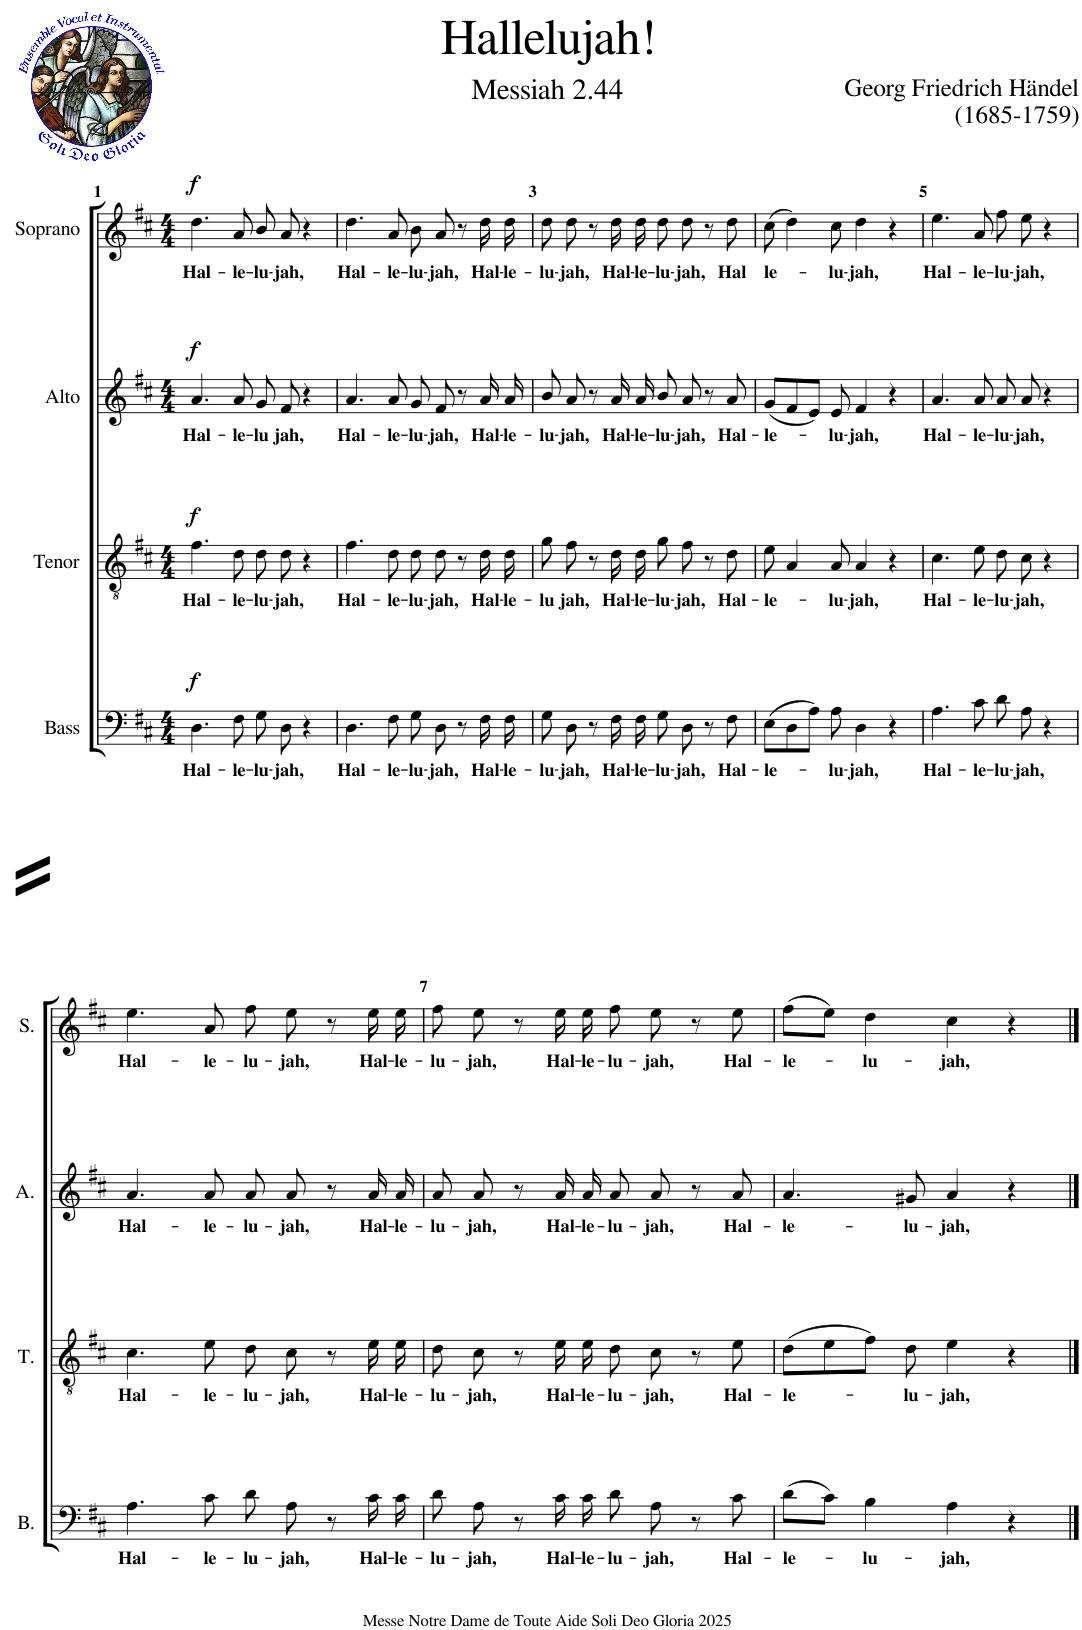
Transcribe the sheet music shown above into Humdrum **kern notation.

**kern	**text	**dynam	**kern	**text	**dynam	**kern	**text	**dynam	**kern	**text	**dynam
*part4	*part4	*part4	*part3	*part3	*part3	*part2	*part2	*part2	*part1	*part1	*part1
*staff4	*staff4	*staff4	*staff3	*staff3	*staff3	*staff2	*staff2	*staff2	*staff1	*staff1	*staff1
*I"Bass	*	*	*I"Tenor	*	*	*I"Alto	*	*	*I"Soprano	*	*
*I'B.	*	*	*I'T.	*	*	*I'A.	*	*	*I'S.	*	*
*clefF4	*	*	*clefGv2	*	*	*clefG2	*	*	*clefG2	*	*
*k[f#c#]	*	*	*k[f#c#]	*	*	*k[f#c#]	*	*	*k[f#c#]	*	*
*D:	*	*	*D:	*	*	*D:	*	*	*D:	*	*
*M4/4	*	*	*M4/4	*	*	*M4/4	*	*	*M4/4	*	*
=1	=1	=1	=1	=1	=1	=1	=1	=1	=1	=1	=1
!	!LO:LY:b	!LO:DY:a	!	!LO:LY:b	!LO:DY:a	!	!LO:LY:b	!LO:DY:a	!	!LO:LY:b	!LO:DY:a
4.D\	Hal-	f	4.f#\	Hal-	f	4.a/	Hal-	f	4.dd\	Hal-	f
!	!LO:LY:b	!	!	!LO:LY:b	!	!	!LO:LY:b	!	!	!LO:LY:b	!
8F#\	-le-	.	8d\	-le-	.	8a/	-le-	.	8a/	-le-	.
!	!LO:LY:b	!	!	!LO:LY:b	!	!	!LO:LY:b	!	!	!LO:LY:b	!
8G\	-lu-	.	8d\	-lu-	.	8g/	-lu	.	8b/	-lu-	.
!	!LO:LY:b	!	!	!LO:LY:b	!	!	!LO:LY:b	!	!	!LO:LY:b	!
8D\	-jah,	.	8d\	-jah,	.	8f#/	jah,	.	8a/	-jah,	.
4r	.	.	4r	.	.	4r	.	.	4r	.	.
=2	=2	=2	=2	=2	=2	=2	=2	=2	=2	=2	=2
!	!LO:LY:b	!	!	!LO:LY:b	!	!	!LO:LY:b	!	!	!LO:LY:b	!
4.D\	Hal-	.	4.f#\	Hal-	.	4.a/	Hal-	.	4.dd\	Hal-	.
!	!LO:LY:b	!	!	!LO:LY:b	!	!	!LO:LY:b	!	!	!LO:LY:b	!
8F#\	-le-	.	8d\	-le-	.	8a/	-le-	.	8a/	-le-	.
!	!LO:LY:b	!	!	!LO:LY:b	!	!	!LO:LY:b	!	!	!LO:LY:b	!
8G\	-lu-	.	8d\	-lu-	.	8g/	-lu-	.	8b\	-lu-	.
!	!LO:LY:b	!	!	!LO:LY:b	!	!	!LO:LY:b	!	!	!LO:LY:b	!
8D\	-jah,	.	8d\	-jah,	.	8f#/	-jah,	.	8a/	-jah,	.
8r	.	.	8r	.	.	8r	.	.	8r	.	.
!	!LO:LY:b	!	!	!LO:LY:b	!	!	!LO:LY:b	!	!	!LO:LY:b	!
16F#\	Hal-	.	16d\	Hal-	.	16a/	Hal-	.	16dd\	Hal-	.
!	!LO:LY:b	!	!	!LO:LY:b	!	!	!LO:LY:b	!	!	!LO:LY:b	!
16F#\	-le-	.	16d\	-le-	.	16a/	-le-	.	16dd\	-le-	.
=3	=3	=3	=3	=3	=3	=3	=3	=3	=3	=3	=3
!	!LO:LY:b	!	!	!LO:LY:b	!	!	!LO:LY:b	!	!	!LO:LY:b	!
8G\	-lu-	.	8g\	-lu	.	8b/	-lu-	.	8dd\	-lu-	.
!	!LO:LY:b	!	!	!LO:LY:b	!	!	!LO:LY:b	!	!	!LO:LY:b	!
8D\	-jah,	.	8f#\	jah,	.	8a/	-jah,	.	8dd\	-jah,	.
8r	.	.	8r	.	.	8r	.	.	8r	.	.
!	!LO:LY:b	!	!	!LO:LY:b	!	!	!LO:LY:b	!	!	!LO:LY:b	!
16F#\	Hal-	.	16d\	Hal-	.	16a/	Hal-	.	16dd\	Hal-	.
!	!LO:LY:b	!	!	!LO:LY:b	!	!	!LO:LY:b	!	!	!LO:LY:b	!
16F#\	-le-	.	16d\	-le-	.	16a/	-le-	.	16dd\	-le-	.
!	!LO:LY:b	!	!	!LO:LY:b	!	!	!LO:LY:b	!	!	!LO:LY:b	!
8G\	-lu-	.	8g\	-lu-	.	8b/	-lu-	.	8dd\	-lu-	.
!	!LO:LY:b	!	!	!LO:LY:b	!	!	!LO:LY:b	!	!	!LO:LY:b	!
8D\	-jah,	.	8f#\	-jah,	.	8a/	-jah,	.	8dd\	-jah,	.
8r	.	.	8r	.	.	8r	.	.	8r	.	.
!	!LO:LY:b	!	!	!LO:LY:b	!	!	!LO:LY:b	!	!	!LO:LY:b	!
8F#\	Hal-	.	8d\	Hal-	.	8a/	Hal-	.	8dd\	Hal	.
=4	=4	=4	=4	=4	=4	=4	=4	=4	=4	=4	=4
!	!LO:LY:b	!	!	!LO:LY:b	!	!	!LO:LY:b	!	!	!LO:LY:b	!
(8E\L	-le-	.	8e\	-le-	.	(8g/L	-le-	.	(8cc#\	le-	.
8D\	.	.	4A/	.	.	8f#/	.	.	4dd\)	.	.
8A\J)	.	.	.	.	.	8e/J)	.	.	.	.	.
!	!LO:LY:b	!	!	!LO:LY:b	!	!	!LO:LY:b	!	!	!LO:LY:b	!
8A\	-lu-	.	8A/	-lu-	.	8e/	-lu-	.	8cc#\	-lu-	.
!	!LO:LY:b	!	!	!LO:LY:b	!	!	!LO:LY:b	!	!	!LO:LY:b	!
4D\	-jah,	.	4A/	-jah,	.	4f#/	-jah,	.	4dd\	-jah,	.
4r	.	.	4r	.	.	4r	.	.	4r	.	.
=5	=5	=5	=5	=5	=5	=5	=5	=5	=5	=5	=5
!	!LO:LY:b	!	!	!LO:LY:b	!	!	!LO:LY:b	!	!	!LO:LY:b	!
4.A\	Hal-	.	4.c#\	Hal-	.	4.a/	Hal-	.	4.ee\	Hal-	.
!	!LO:LY:b	!	!	!LO:LY:b	!	!	!LO:LY:b	!	!	!LO:LY:b	!
8c#\	-le-	.	8e\	-le-	.	8a/	-le-	.	8a/	-le-	.
!	!LO:LY:b	!	!	!LO:LY:b	!	!	!LO:LY:b	!	!	!LO:LY:b	!
8d\	-lu-	.	8d\	-lu-	.	8a/	-lu-	.	8ff#\	-lu-	.
!	!LO:LY:b	!	!	!LO:LY:b	!	!	!LO:LY:b	!	!	!LO:LY:b	!
8A\	-jah,	.	8c#\	-jah,	.	8a/	-jah,	.	8ee\	-jah,	.
4r	.	.	4r	.	.	4r	.	.	4r	.	.
!!LO:LB:g=z
=6	=6	=6	=6	=6	=6	=6	=6	=6	=6	=6	=6
!	!LO:LY:b	!	!	!LO:LY:b	!	!	!LO:LY:b	!	!	!LO:LY:b	!
4.A\	Hal-	.	4.c#\	Hal-	.	4.a/	Hal-	.	4.ee\	Hal-	.
!	!LO:LY:b	!	!	!LO:LY:b	!	!	!LO:LY:b	!	!	!LO:LY:b	!
8c#\	-le-	.	8e\	-le-	.	8a/	-le-	.	8a/	-le-	.
!	!LO:LY:b	!	!	!LO:LY:b	!	!	!LO:LY:b	!	!	!LO:LY:b	!
8d\	-lu-	.	8d\	-lu-	.	8a/	-lu-	.	8ff#\	-lu-	.
!	!LO:LY:b	!	!	!LO:LY:b	!	!	!LO:LY:b	!	!	!LO:LY:b	!
8A\	-jah,	.	8c#\	-jah,	.	8a/	-jah,	.	8ee\	-jah,	.
8r	.	.	8r	.	.	8r	.	.	8r	.	.
!	!LO:LY:b	!	!	!LO:LY:b	!	!	!LO:LY:b	!	!	!LO:LY:b	!
16c#\	Hal-	.	16e\	Hal-	.	16a/	Hal-	.	16ee\	Hal-	.
!	!LO:LY:b	!	!	!LO:LY:b	!	!	!LO:LY:b	!	!	!LO:LY:b	!
16c#\	-le-	.	16e\	-le-	.	16a/	-le-	.	16ee\	-le-	.
=7	=7	=7	=7	=7	=7	=7	=7	=7	=7	=7	=7
!	!LO:LY:b	!	!	!LO:LY:b	!	!	!LO:LY:b	!	!	!LO:LY:b	!
8d\	-lu-	.	8d\	-lu-	.	8a/	-lu-	.	8ff#\	-lu-	.
!	!LO:LY:b	!	!	!LO:LY:b	!	!	!LO:LY:b	!	!	!LO:LY:b	!
8A\	-jah,	.	8c#\	-jah,	.	8a/	-jah,	.	8ee\	-jah,	.
8r	.	.	8r	.	.	8r	.	.	8r	.	.
!	!LO:LY:b	!	!	!LO:LY:b	!	!	!LO:LY:b	!	!	!LO:LY:b	!
16c#\	Hal-	.	16e\	Hal-	.	16a/	Hal-	.	16ee\	Hal-	.
!	!LO:LY:b	!	!	!LO:LY:b	!	!	!LO:LY:b	!	!	!LO:LY:b	!
16c#\	-le-	.	16e\	-le-	.	16a/	-le-	.	16ee\	-le-	.
!	!LO:LY:b	!	!	!LO:LY:b	!	!	!LO:LY:b	!	!	!LO:LY:b	!
8d\	-lu-	.	8d\	-lu-	.	8a/	-lu-	.	8ff#\	-lu-	.
!	!LO:LY:b	!	!	!LO:LY:b	!	!	!LO:LY:b	!	!	!LO:LY:b	!
8A\	-jah,	.	8c#\	-jah,	.	8a/	-jah,	.	8ee\	-jah,	.
8r	.	.	8r	.	.	8r	.	.	8r	.	.
!	!LO:LY:b	!	!	!LO:LY:b	!	!	!LO:LY:b	!	!	!LO:LY:b	!
8c#\	Hal-	.	8e\	Hal-	.	8a/	Hal-	.	8ee\	Hal-	.
=8	=8	=8	=8	=8	=8	=8	=8	=8	=8	=8	=8
!	!LO:LY:b	!	!	!LO:LY:b	!	!	!LO:LY:b	!	!	!LO:LY:b	!
(8d\L	-le-	.	(8d\L	-le-	.	4.a/	-le-	.	(8ff#\L	-le-	.
8c#\J)	.	.	8e\	.	.	.	.	.	8ee\J)	.	.
!	!LO:LY:b	!	!	!	!	!	!	!	!	!LO:LY:b	!
4B\	-lu-	.	8f#\J)	.	.	.	.	.	4dd\	-lu-	.
!	!	!	!	!LO:LY:b	!	!	!LO:LY:b	!	!	!	!
.	.	.	8d\	-lu-	.	8g#X/	-lu-	.	.	.	.
!	!LO:LY:b	!	!	!LO:LY:b	!	!	!LO:LY:b	!	!	!LO:LY:b	!
4A\	-jah,	.	4e\	-jah,	.	4a/	-jah,	.	4cc#\	-jah,	.
4r	.	.	4r	.	.	4r	.	.	4r	.	.
==	==	==	==	==	==	==	==	==	==	==	==
*-	*-	*-	*-	*-	*-	*-	*-	*-	*-	*-	*-
